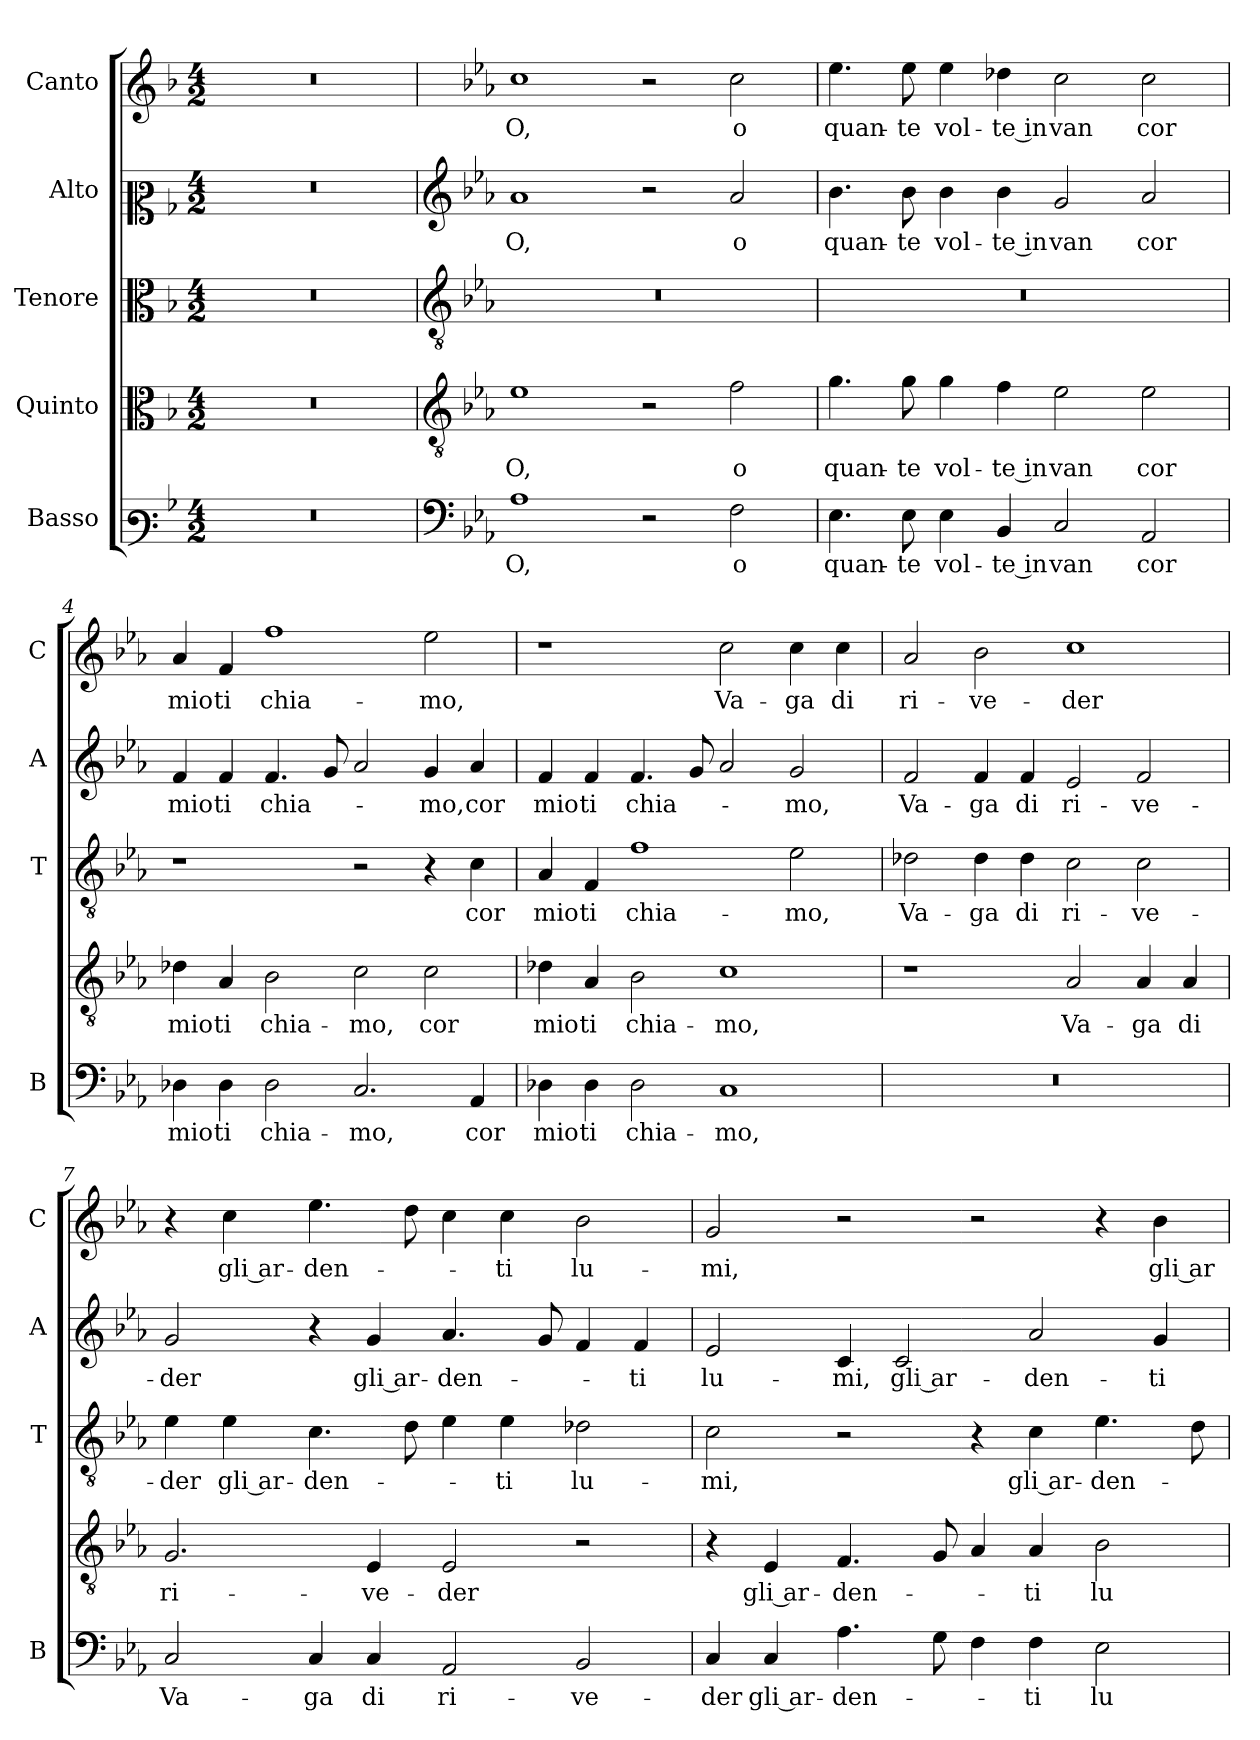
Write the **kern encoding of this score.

**kern	**text	**kern	**text	**kern	**text	**kern	**text	**kern	**text
*part5	*part5	*part4	*part4	*part3	*part3	*part2	*part2	*part1	*part1
*staff5	*staff5	*staff4	*staff4	*staff3	*staff3	*staff2	*staff2	*staff1	*staff1
*I"Basso	*	*I"Quinto	*	*I"Tenore	*	*I"Alto	*	*I"Canto	*
*I'B	*	*	*	*I'T	*	*I'A	*	*I'C	*
*clefF3	*	*clefC3	*	*clefC3	*	*clefC2	*	*clefG2	*
*k[b-]	*	*k[b-]	*	*k[b-]	*	*k[b-]	*	*k[b-]	*
*F:	*	*F:	*	*F:	*	*F:	*	*F:	*
*M4/2	*	*M4/2	*	*M4/2	*	*M4/2	*	*M4/2	*
=1	=1	=1	=1	=1	=1	=1	=1	=1	=1
0r	.	0r	.	0r	.	0r	.	0r	.
=2	=2	=2	=2	=2	=2	=2	=2	=2	=2
*clefF4	*	*clefGv2	*	*clefGv2	*	*clefG2	*	*	*
*k[b-e-a-]	*	*k[b-e-a-]	*	*k[b-e-a-]	*	*k[b-e-a-]	*	*k[b-e-a-]	*
*E-:	*	*E-:	*	*E-:	*	*E-:	*	*E-:	*
!	!LO:LY:b	!	!LO:LY:b	!	!	!	!LO:LY:b	!	!LO:LY:b
1A-	O,	1e-	O,	0r	.	1a-	O,	1cc	O,
2r	.	2r	.	.	.	2r	.	2r	.
!	!LO:LY:b	!	!LO:LY:b	!	!	!	!LO:LY:b	!	!LO:LY:b
2F\	o	2f\	o	.	.	2a-/	o	2cc\	o
=3	=3	=3	=3	=3	=3	=3	=3	=3	=3
!	!LO:LY:b	!	!LO:LY:b	!	!	!	!LO:LY:b	!	!LO:LY:b
4.E-\	quan-	4.g\	quan-	0r	.	4.b-\	quan-	4.ee-\	quan-
!	!LO:LY:b	!	!LO:LY:b	!	!	!	!LO:LY:b	!	!LO:LY:b
8E-\	-te	8g\	-te	.	.	8b-\	-te	8ee-\	-te
!	!LO:LY:b	!	!LO:LY:b	!	!	!	!LO:LY:b	!	!LO:LY:b
4E-\	vol-	4g\	vol-	.	.	4b-\	vol-	4ee-\	vol-
!	!LO:LY:b	!	!LO:LY:b	!	!	!	!LO:LY:b	!	!LO:LY:b
4BB-/	-te in	4f\	-te in	.	.	4b-\	-te in	4dd-X\	-te in
!	!LO:LY:b	!	!LO:LY:b	!	!	!	!LO:LY:b	!	!LO:LY:b
2C/	van	2e-\	van	.	.	2g/	van	2cc\	van
!	!LO:LY:b	!	!LO:LY:b	!	!	!	!LO:LY:b	!	!LO:LY:b
2AA-/	cor	2e-\	cor	.	.	2a-/	cor	2cc\	cor
=4	=4	=4	=4	=4	=4	=4	=4	=4	=4
!	!LO:LY:b	!	!LO:LY:b	!	!	!	!LO:LY:b	!	!LO:LY:b
4D-X\	mio	4d-X\	mio	1r	.	4f/	mio	4a-/	mio
!	!LO:LY:b	!	!LO:LY:b	!	!	!	!LO:LY:b	!	!LO:LY:b
4D-\	ti	4A-/	ti	.	.	4f/	ti	4f/	ti
!	!LO:LY:b	!	!LO:LY:b	!	!	!	!LO:LY:b	!	!LO:LY:b
2D-\	chia-	2B-\	chia-	.	.	4.f/	chia-	1ff	chia-
.	.	.	.	.	.	8g/	.	.	.
!	!LO:LY:b	!	!LO:LY:b	!	!	!	!	!	!
2.C/	-mo,	2c\	-mo,	2r	.	2a-/	.	.	.
!	!	!	!LO:LY:b	!	!	!	!LO:LY:b	!	!LO:LY:b
.	.	2c\	cor	4r	.	4g/	-mo,	2ee-\	-mo,
!	!LO:LY:b	!	!	!	!LO:LY:b	!	!LO:LY:b	!	!
4AA-/	cor	.	.	4c\	cor	4a-/	cor	.	.
!!LO:LB:g=z
=5	=5	=5	=5	=5	=5	=5	=5	=5	=5
!	!LO:LY:b	!	!LO:LY:b	!	!LO:LY:b	!	!LO:LY:b	!	!
4D-X\	mio	4d-X\	mio	4A-/	mio	4f/	mio	1r	.
!	!LO:LY:b	!	!LO:LY:b	!	!LO:LY:b	!	!LO:LY:b	!	!
4D-\	ti	4A-/	ti	4F/	ti	4f/	ti	.	.
!	!LO:LY:b	!	!LO:LY:b	!	!LO:LY:b	!	!LO:LY:b	!	!
2D-\	chia-	2B-\	chia-	1f	chia-	4.f/	chia-	.	.
.	.	.	.	.	.	8g/	.	.	.
!	!LO:LY:b	!	!LO:LY:b	!	!	!	!	!	!LO:LY:b
1C	-mo,	1c	-mo,	.	.	2a-/	.	2cc\	Va-
!	!	!	!	!	!LO:LY:b	!	!LO:LY:b	!	!LO:LY:b
.	.	.	.	2e-\	-mo,	2g/	-mo,	4cc\	-ga
!	!	!	!	!	!	!	!	!	!LO:LY:b
.	.	.	.	.	.	.	.	4cc\	di
=6	=6	=6	=6	=6	=6	=6	=6	=6	=6
!	!	!	!	!	!LO:LY:b	!	!LO:LY:b	!	!LO:LY:b
0r	.	1r	.	2d-X\	Va-	2f/	Va-	2a-/	ri-
!	!	!	!	!	!LO:LY:b	!	!LO:LY:b	!	!LO:LY:b
.	.	.	.	4d-\	-ga	4f/	-ga	2b-\	-ve-
!	!	!	!	!	!LO:LY:b	!	!LO:LY:b	!	!
.	.	.	.	4d-\	di	4f/	di	.	.
!	!	!	!LO:LY:b	!	!LO:LY:b	!	!LO:LY:b	!	!LO:LY:b
.	.	2A-/	Va-	2c\	ri-	2e-/	ri-	1cc	-der
!	!	!	!LO:LY:b	!	!LO:LY:b	!	!LO:LY:b	!	!
.	.	4A-/	-ga	2c\	-ve-	2f/	-ve-	.	.
!	!	!	!LO:LY:b	!	!	!	!	!	!
.	.	4A-/	di	.	.	.	.	.	.
=7	=7	=7	=7	=7	=7	=7	=7	=7	=7
!	!LO:LY:b	!	!LO:LY:b	!	!LO:LY:b	!	!LO:LY:b	!	!
2C/	Va-	2.G/	ri-	4e-\	-der	2g/	-der	4r	.
!	!	!	!	!	!LO:LY:b	!	!	!	!LO:LY:b
.	.	.	.	4e-\	gli ar-	.	.	4cc\	gli ar-
!	!LO:LY:b	!	!	!	!LO:LY:b	!	!	!	!LO:LY:b
4C/	-ga	.	.	4.c\	-den-	4r	.	4.ee-\	-den-
!	!LO:LY:b	!	!LO:LY:b	!	!	!	!LO:LY:b	!	!
4C/	di	4E-/	-ve-	.	.	4g/	gli ar-	.	.
.	.	.	.	8d\	.	.	.	8dd\	.
!	!LO:LY:b	!	!LO:LY:b	!	!	!	!LO:LY:b	!	!
2AA-/	ri-	2E-/	-der	4e-\	.	4.a-/	-den-	4cc\	.
!	!	!	!	!	!LO:LY:b	!	!	!	!LO:LY:b
.	.	.	.	4e-\	-ti	.	.	4cc\	-ti
.	.	.	.	.	.	8g/	.	.	.
!	!LO:LY:b	!	!	!	!LO:LY:b	!	!	!	!LO:LY:b
2BB-/	-ve-	2r	.	2d-X\	lu-	4f/	.	2b-\	lu-
!	!	!	!	!	!	!	!LO:LY:b	!	!
.	.	.	.	.	.	4f/	-ti	.	.
=8	=8	=8	=8	=8	=8	=8	=8	=8	=8
!	!LO:LY:b	!	!	!	!LO:LY:b	!	!LO:LY:b	!	!LO:LY:b
4C/	-der	4r	.	2c\	-mi,	2e-/	lu-	2g/	-mi,
!	!LO:LY:b	!	!LO:LY:b	!	!	!	!	!	!
4C/	gli ar-	4E-/	gli ar-	.	.	.	.	.	.
!	!LO:LY:b	!	!LO:LY:b	!	!	!	!LO:LY:b	!	!
4.A-\	-den-	4.F/	-den-	2r	.	4c/	-mi,	2r	.
!	!	!	!	!	!	!	!LO:LY:b	!	!
.	.	.	.	.	.	2c/	gli ar-	.	.
8G\	.	8G/	.	.	.	.	.	.	.
4F\	.	4A-/	.	4r	.	.	.	2r	.
!	!LO:LY:b	!	!LO:LY:b	!	!LO:LY:b	!	!LO:LY:b	!	!
4F\	-ti	4A-/	-ti	4c\	gli ar-	2a-/	-den-	.	.
!	!LO:LY:b	!	!LO:LY:b	!	!LO:LY:b	!	!	!	!
2E-\	lu-	2B-\	lu-	4.e-\	-den-	.	.	4r	.
!	!	!	!	!	!	!	!LO:LY:b	!	!LO:LY:b
.	.	.	.	.	.	4g/	-ti	4b-\	gli ar-
.	.	.	.	8d\	.	.	.	.	.
=	=	=	=	=	=	=	=	=	=
*-	*-	*-	*-	*-	*-	*-	*-	*-	*-
